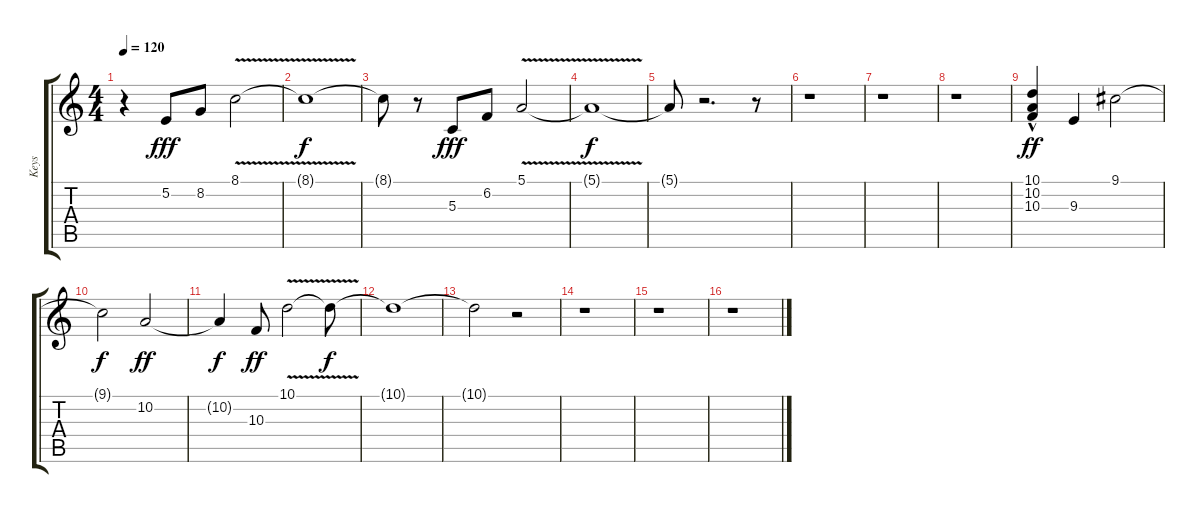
\track ("Keys" "Keys") {instrument synthstrings1}
\staff {score tabs}
\tuning (E4 B3 G3 D3 A2 E2) {hide}
\ts (4 4)
\tempo 120
\clef g2
\ks c
r.4{dy fff} 5.2.8 8.2.8 8.1{v}.2 |
8.1{t}.1{dy f} |
8.1{t}.8 r.8 5.3.8{dy fff} 6.2.8 5.1{v}.2 |
5.1{t}.1{dy f} |
5.1{t}.8 r.2{d} r.8 |
r.1 |
r.1 |
r.1 |
(10.1{hac} 10.2 10.3).4{dy ff} 9.3.4 9.1.2 |
9.1{t}.2{dy f} 10.2.2{dy ff} |
10.2{t}.4{dy f} 10.3.8{dy ff} 10.1{v}.2 10.1{t}.8{dy f} |
10.1{t}.1 |
10.1{t}.2 r.2 |
r.1 |
r.1 |
r.1
